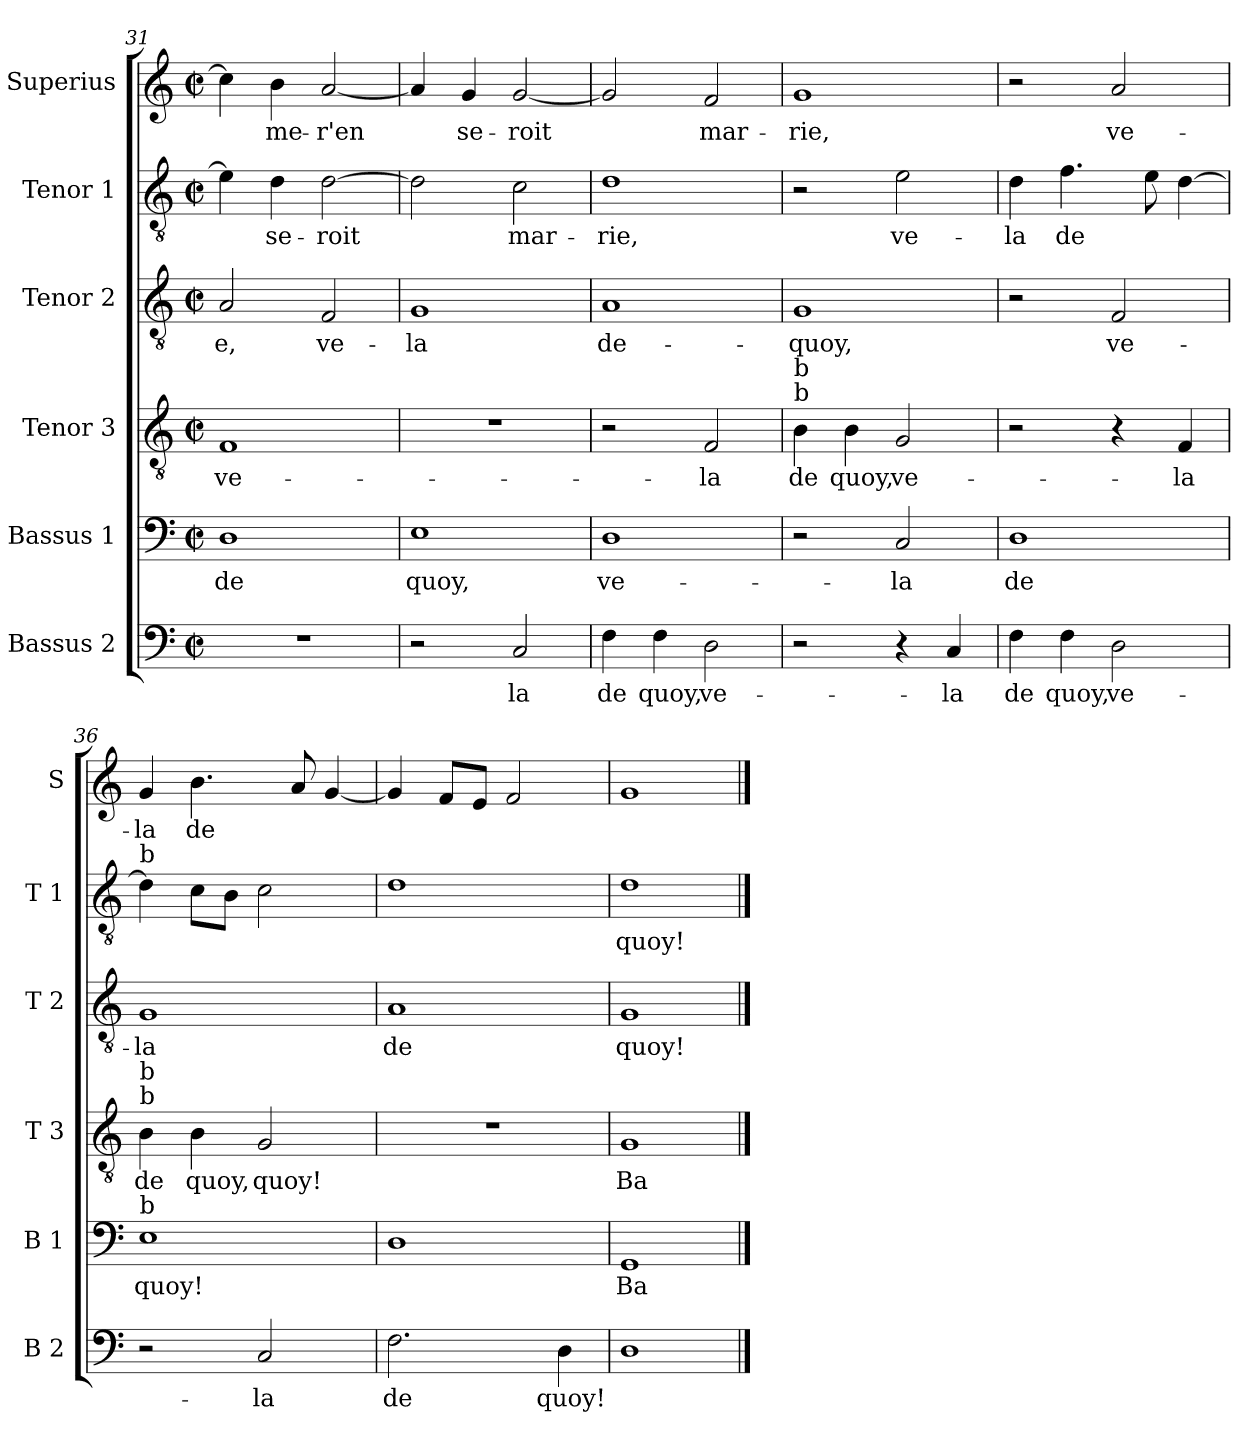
**kern	**text	**kern	**text	**kern	**text	**kern	**text	**kern	**text	**kern	**text
*part6	*part6	*part5	*part5	*part4	*part4	*part3	*part3	*part2	*part2	*part1	*part1
*staff6	*staff6	*staff5	*staff5	*staff4	*staff4	*staff3	*staff3	*staff2	*staff2	*staff1	*staff1
*I"Bassus 2	*	*I"Bassus 1	*	*I"Tenor 3	*	*I"Tenor 2	*	*I"Tenor 1	*	*I"Superius	*
*I'B 2	*	*I'B 1	*	*I'T 3	*	*I'T 2	*	*I'T 1	*	*I'S	*
*clefF4	*	*clefF4	*	*clefGv2	*	*clefGv2	*	*clefGv2	*	*clefG2	*
*k[]	*	*k[]	*	*k[]	*	*k[]	*	*k[]	*	*k[]	*
*M2/2	*	*M2/2	*	*M2/2	*	*M2/2	*	*M2/2	*	*M2/2	*
*met(c|)	*	*met(c|)	*	*met(c|)	*	*met(c|)	*	*met(c|)	*	*met(c|)	*
=31	=31	=31	=31	=31	=31	=31	=31	=31	=31	=31	=31
!	!	!	!LO:LY:b	!	!LO:LY:b	!	!LO:LY:b	!	!	!	!
1r	.	1D	de	1F	ve-	2A/	-e,	4e\]	.	4cc\]	.
!	!	!	!	!	!	!	!	!	!LO:LY:b	!	!LO:LY:b
.	.	.	.	.	.	.	.	4d\	se-	4b\	me-
!	!	!	!	!	!	!	!LO:LY:b	!	!LO:LY:b	!	!LO:LY:b
.	.	.	.	.	.	2F/	ve-	[2d\	-roit	[2a/	-r'en
=32	=32	=32	=32	=32	=32	=32	=32	=32	=32	=32	=32
!	!	!	!LO:LY:b	!	!	!	!LO:LY:b	!	!	!	!
2r	.	1E	quoy,	1r	.	1G	-la	2d\]	.	4a/]	.
!	!	!	!	!	!	!	!	!	!	!	!LO:LY:b
.	.	.	.	.	.	.	.	.	.	4g/	se-
!	!LO:LY:b	!	!	!	!	!	!	!	!LO:LY:b	!	!LO:LY:b
2C/	-la	.	.	.	.	.	.	2c\	mar-	[2g/	-roit
!!LO:PB:g=z
=33	=33	=33	=33	=33	=33	=33	=33	=33	=33	=33	=33
!	!LO:LY:b	!	!LO:LY:b	!	!	!	!LO:LY:b	!	!LO:LY:b	!	!
4F\	de	1D	ve-	2r	.	1A	de-	1d	-rie,	2g/]	.
!	!LO:LY:b	!	!	!	!	!	!	!	!	!	!
4F\	quoy,	.	.	.	.	.	.	.	.	.	.
!	!LO:LY:b	!	!	!	!LO:LY:b	!	!	!	!	!	!LO:LY:b
2D\	ve-	.	.	2F/	-la	.	.	.	.	2f/	mar-
=34	=34	=34	=34	=34	=34	=34	=34	=34	=34	=34	=34
!	!	!	!	!LO:TX:a:t=b	!	!	!	!	!	!	!
!	!	!	!	!LO:TX:a:t=b	!	!	!	!	!	!	!
!	!	!	!	!	!LO:LY:b	!	!LO:LY:b	!	!	!	!LO:LY:b
2r	.	2r	.	4B\	de	1G	-quoy,	2r	.	1g	-rie,
!	!	!	!	!	!LO:LY:b	!	!	!	!	!	!
.	.	.	.	4B\	quoy,	.	.	.	.	.	.
!	!	!	!LO:LY:b	!	!LO:LY:b	!	!	!	!LO:LY:b	!	!
4r	.	2C/	-la	2G/	ve-	.	.	2e\	ve-	.	.
!	!LO:LY:b	!	!	!	!	!	!	!	!	!	!
4C/	-la	.	.	.	.	.	.	.	.	.	.
=35	=35	=35	=35	=35	=35	=35	=35	=35	=35	=35	=35
!	!LO:LY:b	!	!LO:LY:b	!	!	!	!	!	!LO:LY:b	!	!
4F\	de	1D	de	2r	.	2r	.	4d\	-la	2r	.
!	!LO:LY:b	!	!	!	!	!	!	!	!LO:LY:b	!	!
4F\	quoy,	.	.	.	.	.	.	4.f\	de	.	.
!	!LO:LY:b	!	!	!	!	!	!LO:LY:b	!	!	!	!LO:LY:b
2D\	ve-	.	.	4r	.	2F/	ve-	.	.	2a/	ve-
.	.	.	.	.	.	.	.	8e\	.	.	.
!	!	!	!	!	!LO:LY:b	!	!	!	!	!	!
.	.	.	.	4F/	-la	.	.	[4d\	.	.	.
=36	=36	=36	=36	=36	=36	=36	=36	=36	=36	=36	=36
!	!	!	!	!	!	!	!	!LO:TX:a:t=b	!	!	!
!	!	!	!	!LO:TX:a:t=b	!	!	!	!	!	!	!
!	!	!	!	!LO:TX:a:t=b	!	!	!	!	!	!	!
!	!	!LO:TX:a:t=b	!	!	!	!	!	!	!	!	!
!	!	!	!LO:LY:b	!	!LO:LY:b	!	!LO:LY:b	!	!	!	!LO:LY:b
2r	.	1E	quoy!	4B\	de	1G	-la	4d\]	.	4g/	-la
!	!	!	!	!	!LO:LY:b	!	!	!	!	!	!LO:LY:b
.	.	.	.	4B\	quoy,	.	.	8c\L	.	4.b\	de
.	.	.	.	.	.	.	.	8B\J	.	.	.
!	!LO:LY:b	!	!	!	!LO:LY:b	!	!	!	!	!	!
2C/	-la	.	.	2G/	quoy!	.	.	2c\	.	.	.
.	.	.	.	.	.	.	.	.	.	8a/	.
.	.	.	.	.	.	.	.	.	.	[4g/	.
=37	=37	=37	=37	=37	=37	=37	=37	=37	=37	=37	=37
!	!LO:LY:b	!	!	!	!	!	!LO:LY:b	!	!	!	!
2.F\	de	1D	.	1r	.	1A	de	1d	.	4g/]	.
.	.	.	.	.	.	.	.	.	.	8f/L	.
.	.	.	.	.	.	.	.	.	.	8e/J	.
.	.	.	.	.	.	.	.	.	.	2f/	.
!	!LO:LY:b	!	!	!	!	!	!	!	!	!	!
4D\	quoy!	.	.	.	.	.	.	.	.	.	.
=38	=38	=38	=38	=38	=38	=38	=38	=38	=38	=38	=38
!	!	!	!LO:LY:b	!	!LO:LY:b	!	!LO:LY:b	!	!LO:LY:b	!	!
1D	.	1GG	Ba-	1G	Ba-	1G	quoy!	1d	quoy!	1g	.
==	==	==	==	==	==	==	==	==	==	==	==
*-	*-	*-	*-	*-	*-	*-	*-	*-	*-	*-	*-
